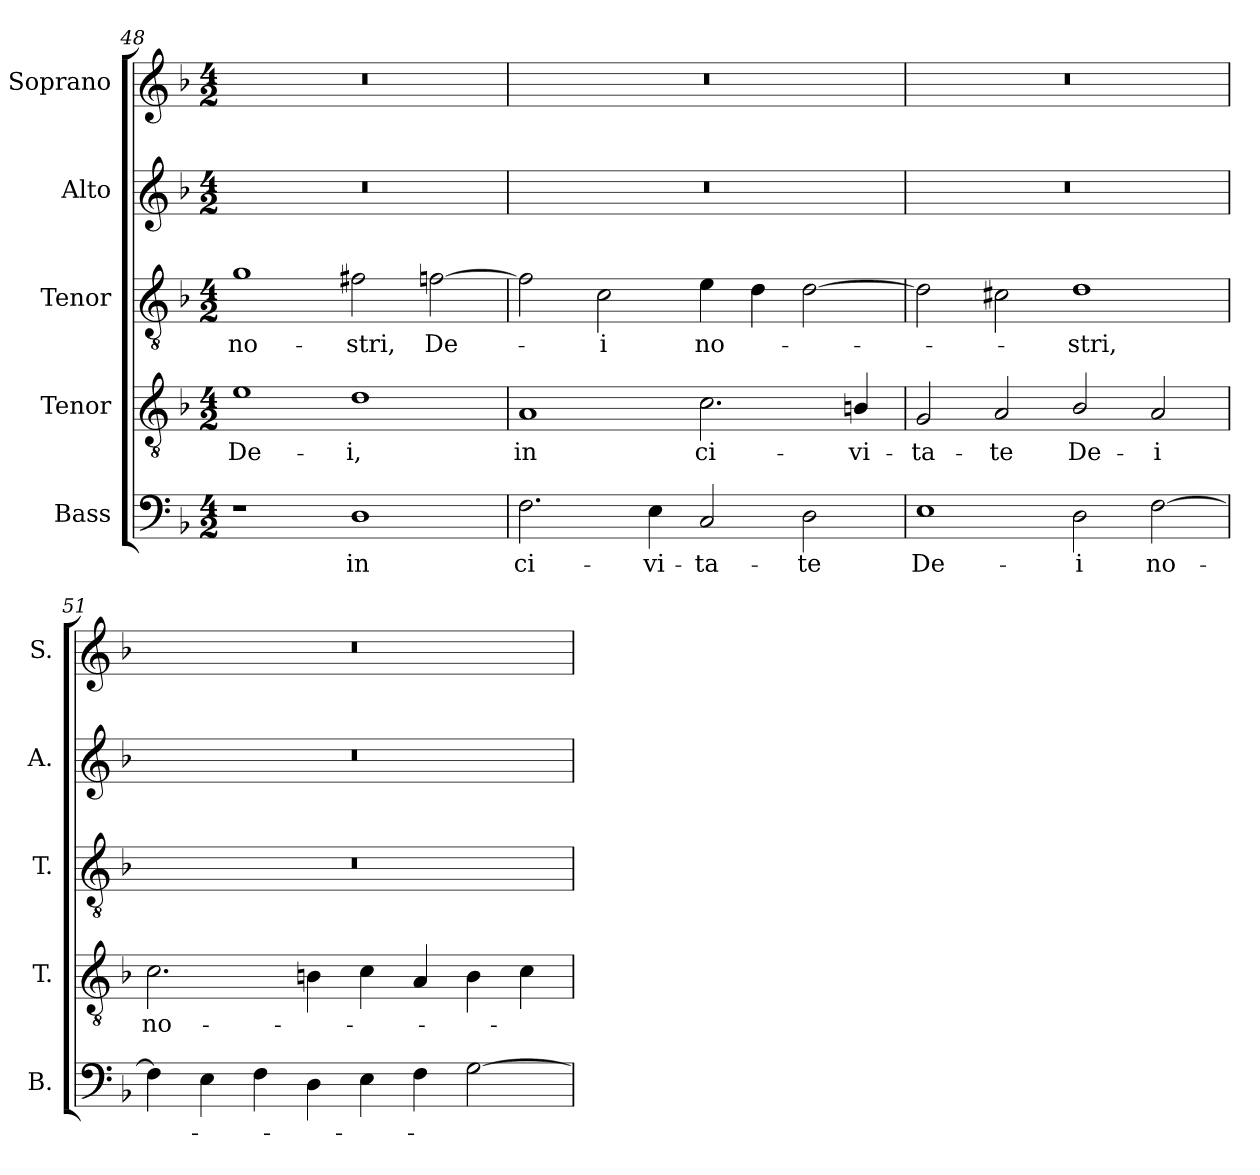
**kern	**text	**kern	**text	**kern	**text	**kern	**kern
*part5	*part5	*part4	*part4	*part3	*part3	*part2	*part1
*staff5	*staff5	*staff4	*staff4	*staff3	*staff3	*staff2	*staff1
*I"Bass	*	*I"Tenor	*	*I"Tenor	*	*I"Alto	*I"Soprano
*I'B.	*	*I'T.	*	*I'T.	*	*I'A.	*I'S.
!!LO:LB:g=z
*clefF4	*	*clefGv2	*	*clefGv2	*	*clefG2	*clefG2
*	*	*ITrd7c12	*	*ITrd7c12	*	*	*
*k[b-]	*	*k[b-]	*	*k[b-]	*	*k[b-]	*k[b-]
*F:	*	*F:	*	*F:	*	*F:	*F:
*M4/2	*	*M4/2	*	*M4/2	*	*M4/2	*M4/2
=48	=48	=48	=48	=48	=48	=48	=48
!	!	!	!LO:LY:b:color=#000000	!	!	!	!
!	!	!	!	!	!LO:LY:b:color=#000000	!LO:N:vis=1	!LO:N:vis=1
1r	.	1Ei	De-	1Gi	no-	0r	0r
!	!LO:LY:b:color=#000000	!	!	!	!	!	!
!	!	!	!LO:LY:b:color=#000000	!	!	!	!
!	!	!	!	!	!LO:LY:b:color=#000000	!	!
1Di	in	1Di	-i,	2F#Xi\	-stri,	.	.
!	!	!	!	!	!LO:LY:b:color=#000000	!	!
.	.	.	.	[2Fni\	De-	.	.
=49	=49	=49	=49	=49	=49	=49	=49
!	!LO:LY:b:color=#000000	!	!	!	!	!	!
!	!	!	!LO:LY:b:color=#000000	!	!	!LO:N:vis=1	!LO:N:vis=1
2.Fi\	ci-	1AAi	in	2Fi\]	.	0r	0r
!	!	!	!	!	!LO:LY:b:color=#000000	!	!
.	.	.	.	2Ci\	-i	.	.
!	!LO:LY:b:color=#000000	!	!	!	!	!	!
4Ei\	-vi-	.	.	.	.	.	.
!	!LO:LY:b:color=#000000	!	!	!	!	!	!
!	!	!	!LO:LY:b:color=#000000	!	!	!	!
!	!	!	!	!	!LO:LY:b:color=#000000	!	!
2Ci/	-ta-	2.Ci\	ci-	4Ei\	no-	.	.
.	.	.	.	4Di\	.	.	.
!	!LO:LY:b:color=#000000	!	!	!	!	!	!
2Di\	-te	.	.	[2Di\	.	.	.
!	!	!	!LO:LY:b:color=#000000	!	!	!	!
.	.	4BBni/	-vi-	.	.	.	.
=50	=50	=50	=50	=50	=50	=50	=50
!	!LO:LY:b:color=#000000	!	!	!	!	!	!
!	!	!	!LO:LY:b:color=#000000	!	!	!LO:N:vis=1	!LO:N:vis=1
1Ei	De-	2GGi/	-ta-	2Di\]	.	0r	0r
!	!	!	!LO:LY:b:color=#000000	!	!	!	!
.	.	2AAi/	-te	2C#Xi\	.	.	.
!	!LO:LY:b:color=#000000	!	!	!	!	!	!
!	!	!	!LO:LY:b:color=#000000	!	!	!	!
!	!	!	!	!	!LO:LY:b:color=#000000	!	!
2Di\	-i	2BB-i/	De-	1Di	-stri,	.	.
!	!LO:LY:b:color=#000000	!	!	!	!	!	!
!	!	!	!LO:LY:b:color=#000000	!	!	!	!
[2Fi\	no-	2AAi/	-i	.	.	.	.
=51	=51	=51	=51	=51	=51	=51	=51
!	!	!	!LO:LY:b:color=#000000	!LO:N:vis=1	!	!LO:N:vis=1	!LO:N:vis=1
4Fi\]	.	2.Ci\	no-	0r	.	0r	0r
4Ei\	.	.	.	.	.	.	.
4Fi\	.	.	.	.	.	.	.
4Di\	.	4BBni\	.	.	.	.	.
4Ei\	.	4Ci\	.	.	.	.	.
4Fi\	.	4AAi/	.	.	.	.	.
[2Gi\	.	4BBi\	.	.	.	.	.
.	.	4Ci\	.	.	.	.	.
=	=	=	=	=	=	=	=
*-	*-	*-	*-	*-	*-	*-	*-
